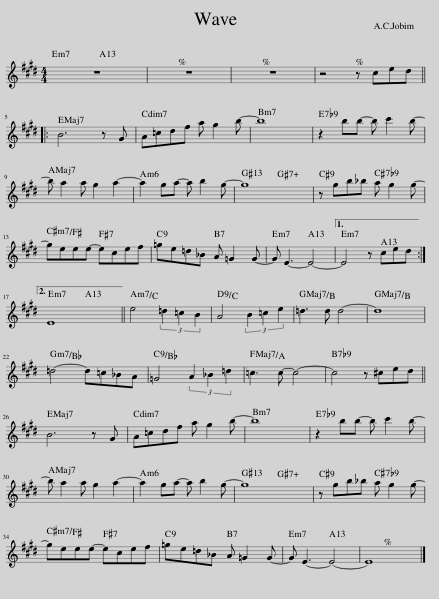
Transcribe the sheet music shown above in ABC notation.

X:1
L:1/8
M:4/4
I:linebreak $
K:none
V:1 treble transpose=-14
V:1
[K:E] z8 | z8 | z8 | z4 z ced |:$ B6 z G | %5
 A=cdf a g2 b- | b8 | z2 bb- b c'2 b- |$ b a2 a g2 a2- | a2 ga- a b2 g- | %10
 g8 | z gb_b a g2 g- |$ geee- ecef | =ge=d_B A =G2 G- | G E3- E4- |1 %15
 E4 z ced :|2$ E8 || e4 (3=d2 =c2 B2 | A4 (3B2 =c2 e2 | =d3 d d4- | %20
 d8 |$ =d4- d=c_BA | =G4 (3A2 _B2 =d2 | =c3 c- c4- | c4 z ^ced ||$ %25
 B6 z G | A=cdf a g2 b- | b8 | z2 bb- b c'2 b- |$ b a2 a g2 a2- | %30
 a2 ga- a b2 g- | g8 | z gb_b a g2 g- |$ geee- ecef | =ge=d_B A =G2 G- | %35
 G E3- E4- | E8 |] %37
